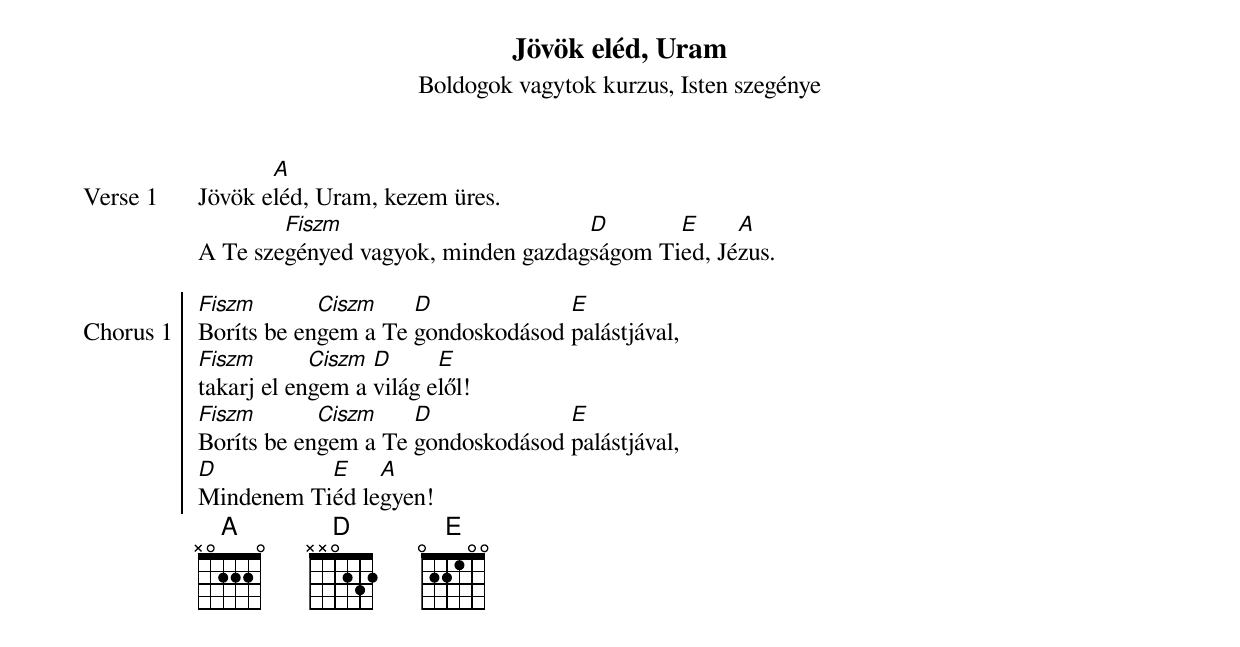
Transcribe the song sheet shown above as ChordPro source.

{title: Jövök eléd, Uram}
{subtitle: Boldogok vagytok kurzus, Isten szegénye}
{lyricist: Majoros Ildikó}
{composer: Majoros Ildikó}

{start_of_verse: Verse 1}
Jövök e[A]léd, Uram, kezem üres.
A Te sze[Fiszm]gényed vagyok, minden gazdag[D]ságom Ti[E]ed, Jé[A]zus.
{end_of_verse: Verse 1}

{start_of_chorus: Chorus 1}
[Fiszm]Boríts be en[Ciszm]gem a Te [D]gondoskodásod [E]palástjával,
[Fiszm]takarj el en[Ciszm]gem a [D]világ e[E]lől!
[Fiszm]Boríts be en[Ciszm]gem a Te [D]gondoskodásod [E]palástjával,
[D]Mindenem Ti[E]éd le[A]gyen!
{end_of_chorus: Chorus 1}
